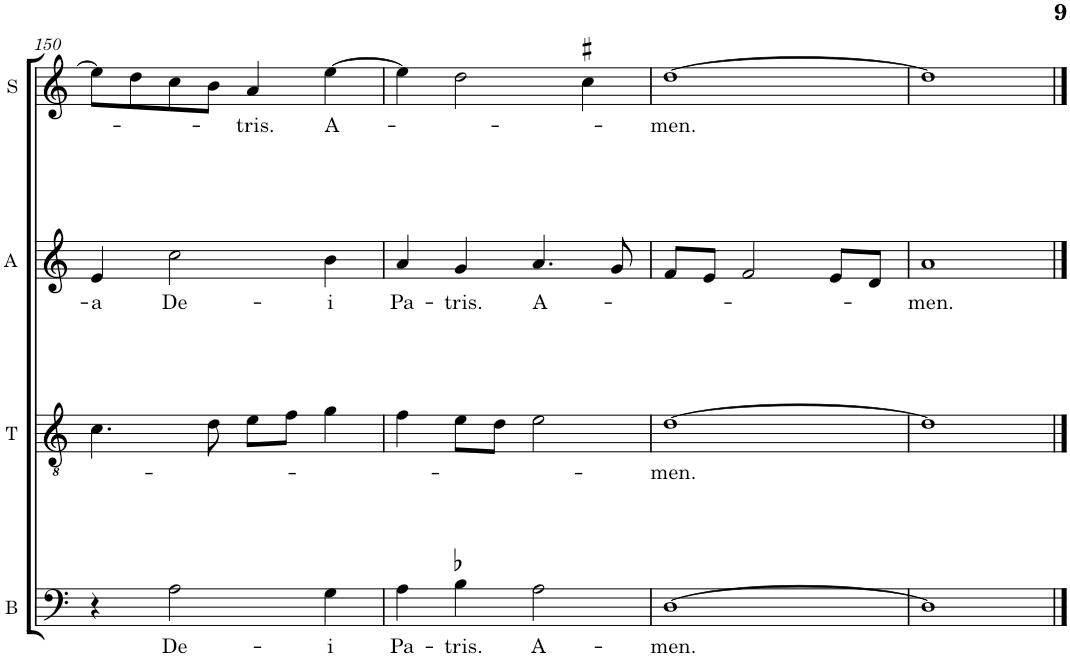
**kern	**text	**kern	**text	**kern	**text	**kern	**text
*part4	*part4	*part3	*part3	*part2	*part2	*part1	*part1
*staff4	*staff4	*staff3	*staff3	*staff2	*staff2	*staff1	*staff1
*I"B	*	*I"T	*	*I"A	*	*I"S	*
*I'B	*	*I'T	*	*I'A	*	*I'S	*
!!LO:PB:g=z
*clefF4	*	*clefGv2	*	*clefG2	*	*clefG2	*
*k[]	*	*k[]	*	*k[]	*	*k[]	*
*M2/2	*	*M2/2	*	*M2/2	*	*M2/2	*
*met(c|)	*	*met(c|)	*	*met(c|)	*	*met(c|)	*
=150	=150	=150	=150	=150	=150	=150	=150
!	!	!	!	!	!LO:LY:b	!	!
4r	.	4.c\	.	4e/	-a	8ee\L]	.
.	.	.	.	.	.	8dd\	.
!	!LO:LY:b	!	!	!	!LO:LY:b	!	!
2A\	De-	.	.	2cc\	De-	8cc\	.
.	.	8d\	.	.	.	8b\J	.
!	!	!	!	!	!	!	!LO:LY:b
.	.	8e\L	.	.	.	4a/	-tris.
.	.	8f\J	.	.	.	.	.
!	!LO:LY:b	!	!	!	!LO:LY:b	!	!LO:LY:b
4G\	-i	4g\	.	4b\	-i	[4ee\	A-
=151	=151	=151	=151	=151	=151	=151	=151
!	!LO:LY:b	!	!	!	!LO:LY:b	!	!
4A\	Pa-	4f\	.	4a/	Pa-	4ee\]	.
!	!LO:LY:b	!	!	!	!LO:LY:b	!	!
4B-X\	-tris.	8e\L	.	4g/	-tris.	2dd\	.
.	.	8d\J	.	.	.	.	.
!	!LO:LY:b	!	!	!	!LO:LY:b	!	!
2A\	A-	2e\	.	4.a/	A-	.	.
.	.	.	.	.	.	4cc#X\	.
.	.	.	.	8g/	.	.	.
=152	=152	=152	=152	=152	=152	=152	=152
!	!LO:LY:b	!	!LO:LY:b	!	!	!	!LO:LY:b
[1D	-men.	[1d	-men.	8f/L	.	[1dd	-men.
.	.	.	.	8e/J	.	.	.
.	.	.	.	2f/	.	.	.
.	.	.	.	8e/L	.	.	.
.	.	.	.	8d/J	.	.	.
=153	=153	=153	=153	=153	=153	=153	=153
!	!	!	!	!	!LO:LY:b	!	!
1D]	.	1d]	.	1a	-men.	1dd]	.
==	==	==	==	==	==	==	==
*-	*-	*-	*-	*-	*-	*-	*-
